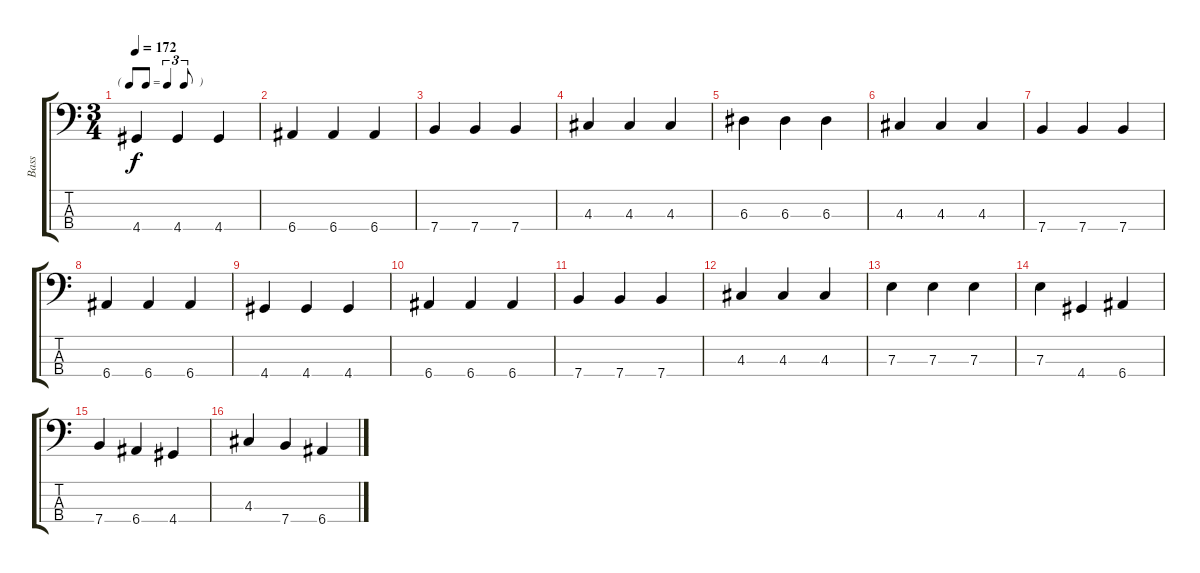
\track ("Bass" "Bass") {instrument electricbassfinger}
\staff {score tabs}
\tuning (G2 D2 A1 E1) {hide}
\ts (3 4)
\tf triplet8th
\tempo 172
\clef f4
\ks c
4.4.4{dy f} 4.4.4 4.4.4 |
6.4.4 6.4.4 6.4.4 |
7.4.4 7.4.4 7.4.4 |
4.3.4 4.3.4 4.3.4 |
6.3.4 6.3.4 6.3.4 |
4.3.4 4.3.4 4.3.4 |
7.4.4 7.4.4 7.4.4 |
6.4.4 6.4.4 6.4.4 |
4.4.4 4.4.4 4.4.4 |
6.4.4 6.4.4 6.4.4 |
7.4.4 7.4.4 7.4.4 |
4.3.4 4.3.4 4.3.4 |
7.3.4 7.3.4 7.3.4 |
7.3.4 4.4.4 6.4.4 |
7.4.4 6.4.4 4.4.4 |
4.3.4 7.4.4 6.4.4
